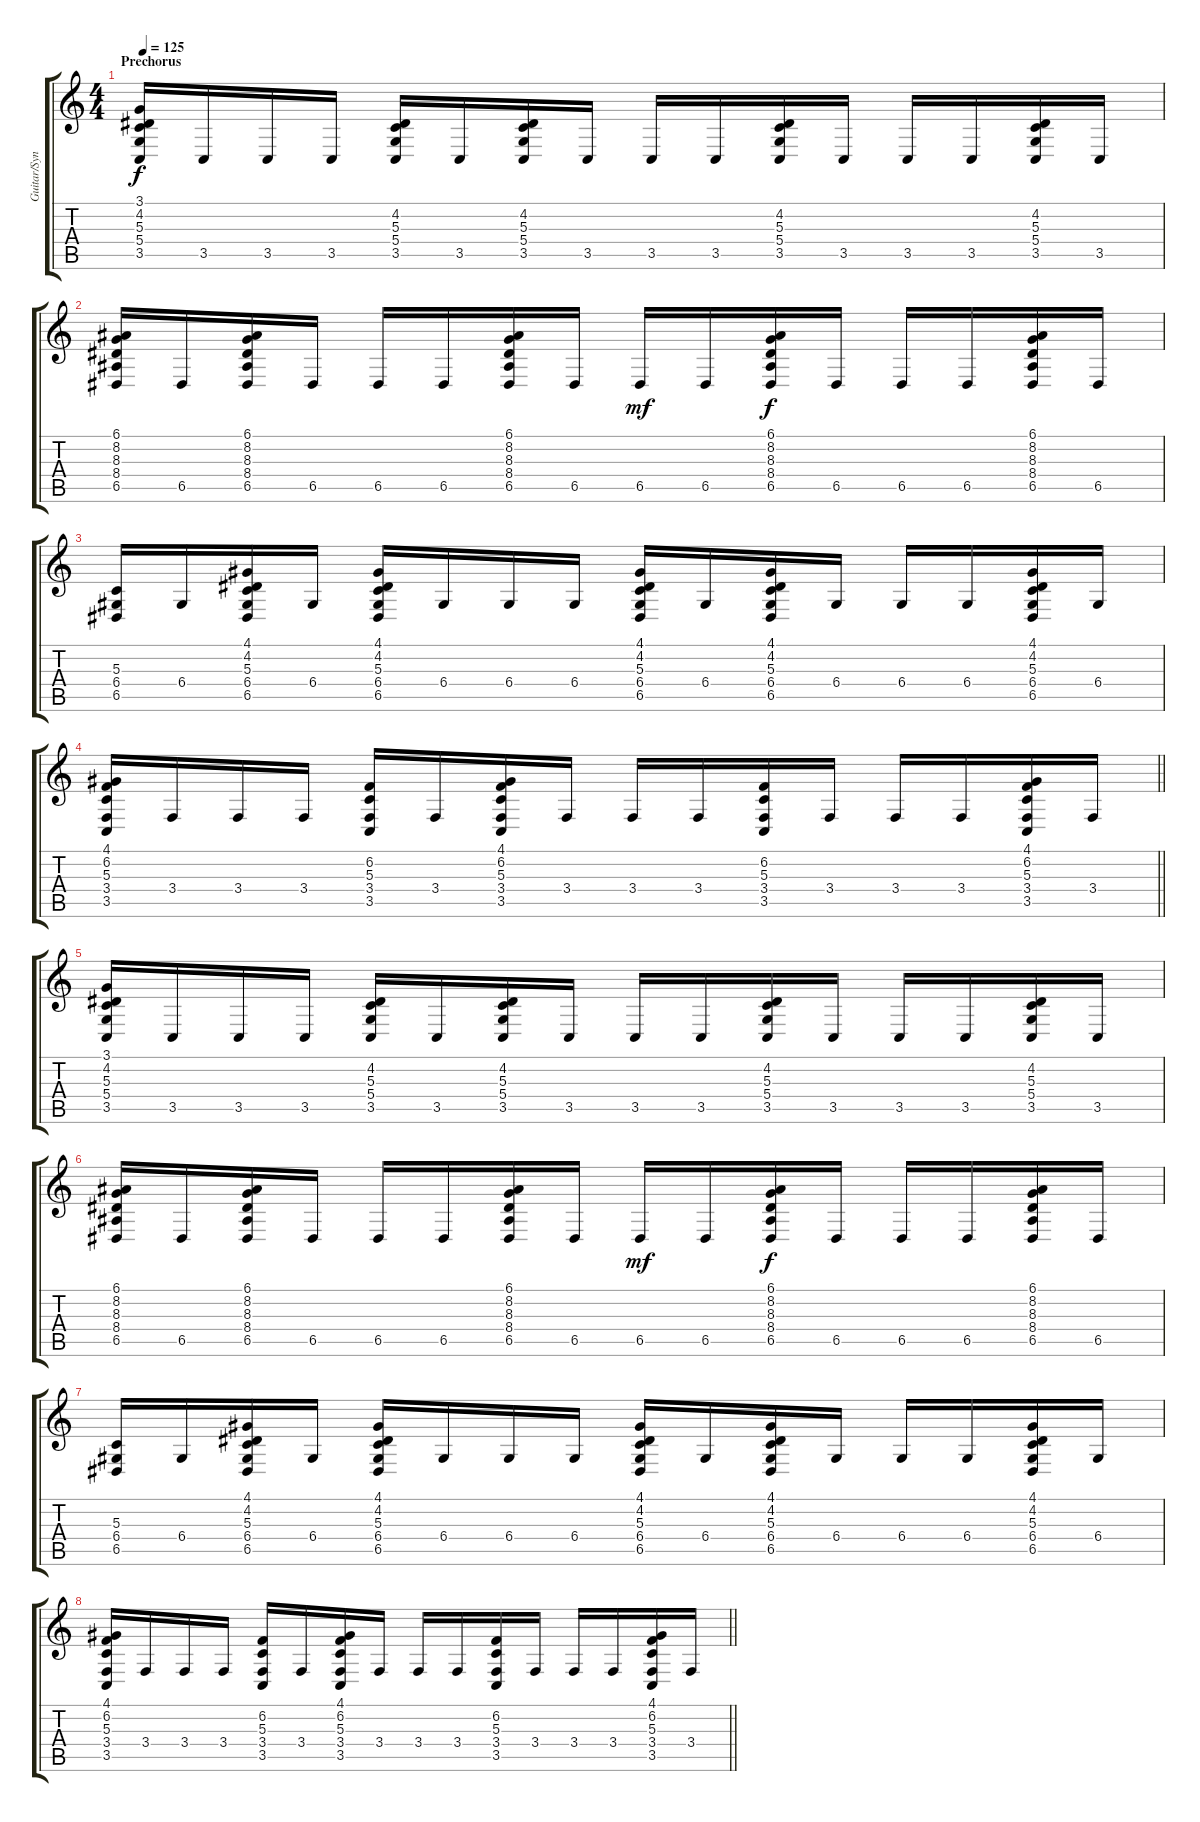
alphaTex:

\track ("Guitar/Synth" "Guitar/Syn") {instrument lead2sawtooth}
\staff {score tabs}
\tuning (E4 B3 G3 D3 A2 E2) {hide}
\ts (4 4)
\section ("" "Prechorus")
\tempo 125
\clef g2
\ks c
(3.1 4.2 5.3 5.4 3.5).16{dy f} 3.5.16 3.5.16 3.5.16 (4.2 5.3 5.4 3.5).16 3.5.16 (4.2 5.3 5.4 3.5).16 3.5.16 3.5.16 3.5.16 (4.2 5.3 5.4 3.5).16 3.5.16 3.5.16 3.5.16 (4.2 5.3 5.4 3.5).16 3.5.16 |
(6.1 8.2 8.3 8.4 6.5).16 6.5.16 (6.1 8.2 8.3 8.4 6.5).16 6.5.16 6.5.16 6.5.16 (6.1 8.2 8.3 8.4 6.5).16 6.5.16 6.5.16{dy mf} 6.5.16 (6.1 8.2 8.3 8.4 6.5).16{dy f} 6.5.16 6.5.16 6.5.16 (6.1 8.2 8.3 8.4 6.5).16 6.5.16 |
(5.3 6.4 6.5).16 6.4.16 (4.1 4.2 5.3 6.4 6.5).16 6.4.16 (4.1 4.2 5.3 6.4 6.5).16 6.4.16 6.4.16 6.4.16 (4.1 4.2 5.3 6.4 6.5).16 6.4.16 (4.1 4.2 5.3 6.4 6.5).16 6.4.16 6.4.16 6.4.16 (4.1 4.2 5.3 6.4 6.5).16 6.4.16 |
\barLineRight lightlight
(4.1 6.2 5.3 3.4 3.5).16 3.4.16 3.4.16 3.4.16 (6.2 5.3 3.4 3.5).16 3.4.16 (4.1 6.2 5.3 3.4 3.5).16 3.4.16 3.4.16 3.4.16 (6.2 5.3 3.4 3.5).16 3.4.16 3.4.16 3.4.16 (4.1 6.2 5.3 3.4 3.5).16 3.4.16 |
(3.1 4.2 5.3 5.4 3.5).16 3.5.16 3.5.16 3.5.16 (4.2 5.3 5.4 3.5).16 3.5.16 (4.2 5.3 5.4 3.5).16 3.5.16 3.5.16 3.5.16 (4.2 5.3 5.4 3.5).16 3.5.16 3.5.16 3.5.16 (4.2 5.3 5.4 3.5).16 3.5.16 |
(6.1 8.2 8.3 8.4 6.5).16 6.5.16 (6.1 8.2 8.3 8.4 6.5).16 6.5.16 6.5.16 6.5.16 (6.1 8.2 8.3 8.4 6.5).16 6.5.16 6.5.16{dy mf} 6.5.16 (6.1 8.2 8.3 8.4 6.5).16{dy f} 6.5.16 6.5.16 6.5.16 (6.1 8.2 8.3 8.4 6.5).16 6.5.16 |
(5.3 6.4 6.5).16 6.4.16 (4.1 4.2 5.3 6.4 6.5).16 6.4.16 (4.1 4.2 5.3 6.4 6.5).16 6.4.16 6.4.16 6.4.16 (4.1 4.2 5.3 6.4 6.5).16 6.4.16 (4.1 4.2 5.3 6.4 6.5).16 6.4.16 6.4.16 6.4.16 (4.1 4.2 5.3 6.4 6.5).16 6.4.16 |
\barLineRight lightlight
(4.1 6.2 5.3 3.4 3.5).16 3.4.16 3.4.16 3.4.16 (6.2 5.3 3.4 3.5).16 3.4.16 (4.1 6.2 5.3 3.4 3.5).16 3.4.16 3.4.16 3.4.16 (6.2 5.3 3.4 3.5).16 3.4.16 3.4.16 3.4.16 (4.1 6.2 5.3 3.4 3.5).16 3.4.16
